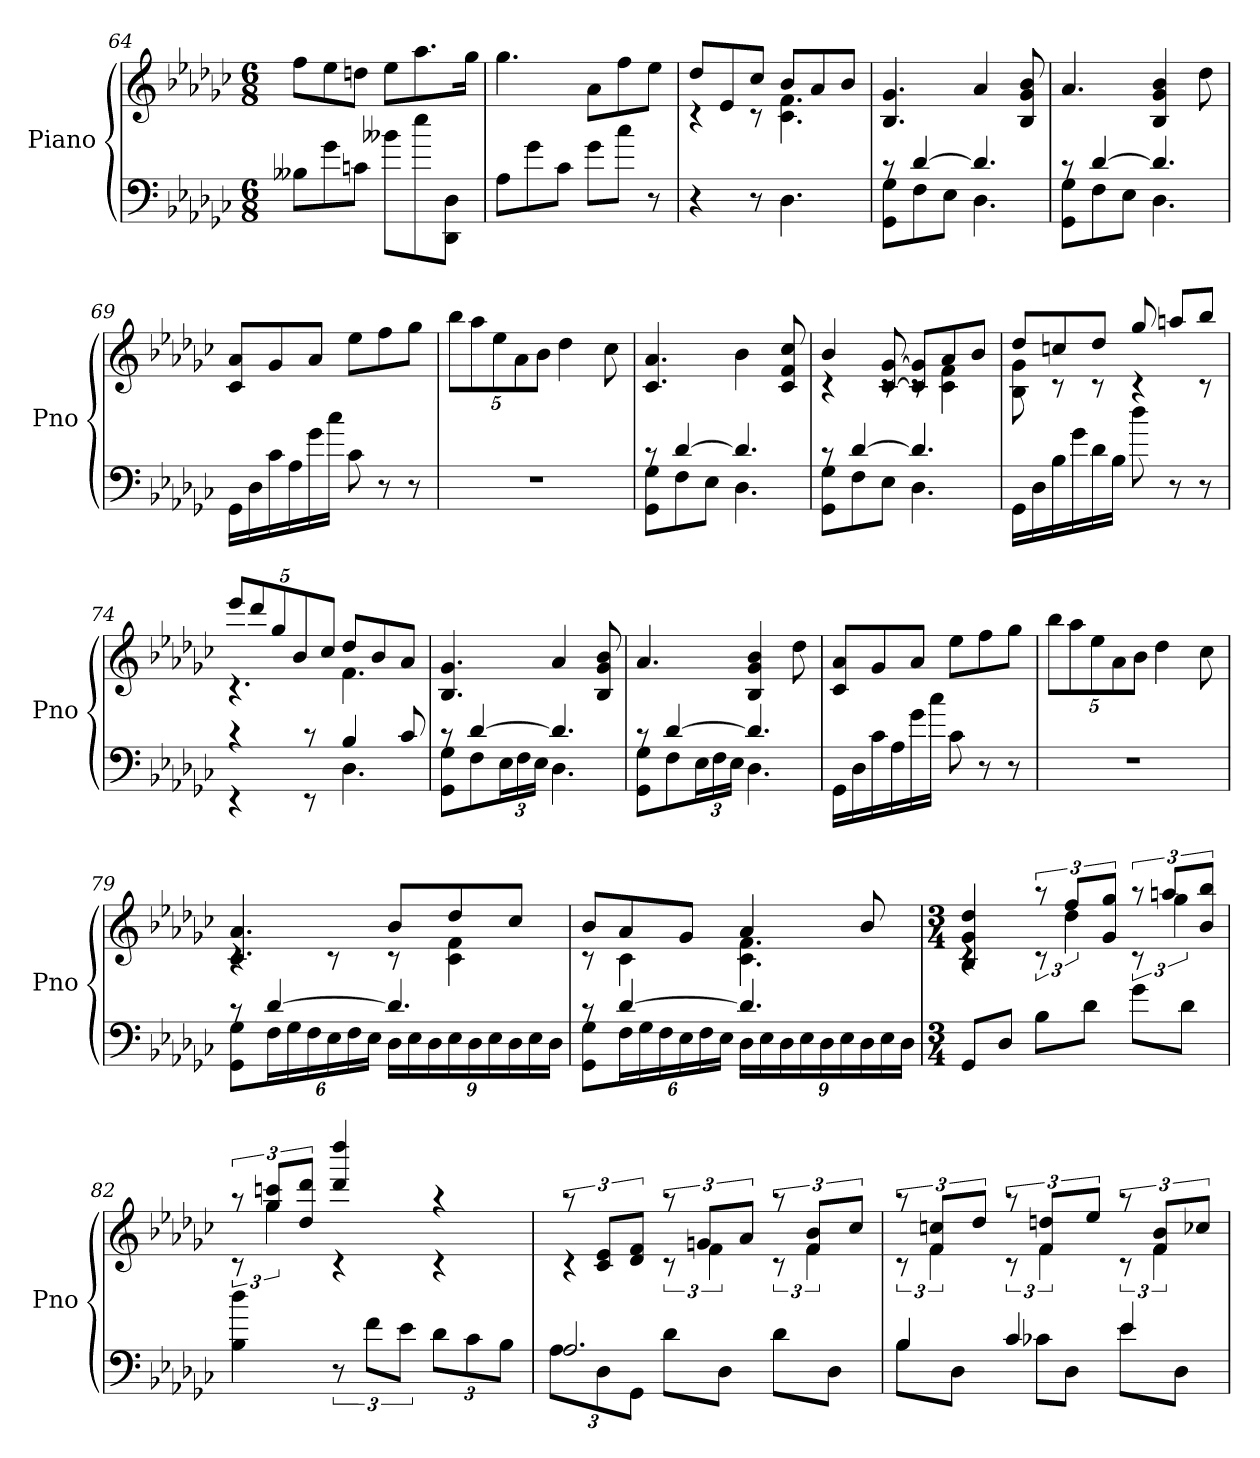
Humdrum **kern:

**kern	**kern
*part1	*part1
*staff2	*staff1
*I"Piano	*
*I'Pno	*
*clefF4	*clefG2
*k[b-e-a-d-g-c-]	*k[b-e-a-d-g-c-]
*e-:	*e-:
*M6/8	*M6/8
=64	=64
8B--XL	8ffL
8g-	8ee-
8cnJ	8ddnJ
8b--XL	8ee-L
8ee-	8.aa-
8DD- 8D-J	.
.	16gg-Jk
=65	=65
8A-L	4.gg-
8g-	.
8c-J	.
8g-L	8a-L
8cc-J	8ff
8r	8ee-J
=66	=66
*	*^
4r	8dd-L	4rc
.	8e-	.
8r	8cc-J	8rc
4.D-	8b-L	4.c- 4.f
.	8a-	.
.	8b-J	.
*	*v	*v
=67	=67
*^	*
8rc	8GG- 8G-L	4.B- 4.g-
[4d-	8F	.
.	8E-J	.
4.d-]	4.D-	4a-
.	.	8B- 8g- 8b-
=68	=68	=68
8rc	8GG- 8G-L	4.a-
[4d-	8F	.
.	8E-J	.
4.d-]	4.D-	4B- 4g- 4b-
.	.	8dd-
*v	*v	*
=69	=69
16GG-LL	8c- 8a-L
16D-	.
16c-	8g-
16A-	.
16g-	8a-J
16cc-JJ	.
8c-	8ee-L
8r	8ff
8r	8gg-J
=70	=70
2.r	40%3bb-L
.	40%3aa-
.	40%3ee-
.	40%3a-
.	40%3b-J
.	4dd-
.	8cc-
=71	=71
*^	*
8rc	8GG- 8G-L	4.c- 4.a-
[4d-	8F	.
.	8E-J	.
4.d-]	4.D-	4b-
.	.	8c- 8f 8cc-
=72	=72	=72
*	*	*^
8rc	8GG- 8G-L	4b-	4rc
[4d-	8F	.	.
.	8E-J	[8c- [8g-	8rc
4.d-]	4.D-	8c-] 8g-]L	8rc
.	.	8a-	4c- 4f
.	.	8b-J	.
*v	*v	*	*
=73	=73	=73
16GG-LL	8dd-L	8B- 8g-
16D-	.	.
16B-	8ccn	8rc
16g-	.	.
16d-	8dd-J	8rc
16B-JJ	.	.
8dd-	8gg-	4rc
8r	8aanL	.
8r	8bb-J	8rc
=74	=74	=74
*^	*	*
4rc	4rEE	40%3eee-L	4.rc
.	.	40%3ddd-	.
.	.	40%3gg-	.
.	.	40%3b-	.
8rc	8rEE	.	.
.	.	40%3cc-J	.
4B-	4.D-	8dd-L	4.f
.	.	8b-	.
8c-	.	8a-J	.
*	*	*v	*v
=75	=75	=75
8rc	8GG- 8G-L	4.B- 4.g-
[4d-	8F	.
.	24E-L	.
.	24F	.
.	24E-JJ	.
4.d-]	4.D-	4a-
.	.	8B- 8g- 8b-
=76	=76	=76
8rc	8GG- 8G-L	4.a-
[4d-	8F	.
.	24E-L	.
.	24F	.
.	24E-JJ	.
4.d-]	4.D-	4B- 4g- 4b-
.	.	8dd-
*v	*v	*
=77	=77
16GG-LL	8c- 8a-L
16D-	.
16c-	8g-
16A-	.
16g-	8a-J
16cc-JJ	.
8c-	8ee-L
8r	8ff
8r	8gg-J
=78	=78
2.r	40%3bb-L
.	40%3aa-
.	40%3ee-
.	40%3a-
.	40%3b-J
.	4dd-
.	8cc-
=79	=79
*^	*^
8rc	8GG- 8G-L	4.c- 4.a-	4rc
[4d-	24FL	.	.
.	24G-	.	.
.	24F	.	.
.	24E-	.	8rc
.	24F	.	.
.	24E-JJ	.	.
4.d-]	24D-LL	8b-L	8rc
.	24E-	.	.
.	24D-	.	.
.	24E-	8dd-	4c- 4f
.	24D-	.	.
.	24E-	.	.
.	24D-	8cc-J	.
.	24E-	.	.
.	24D-JJ	.	.
=80	=80	=80	=80
8rc	8GG- 8G-L	8b-L	8rc
[4d-	24FL	8a-	4c-
.	24G-	.	.
.	24F	.	.
.	24E-	8g-J	.
.	24F	.	.
.	24E-JJ	.	.
4.d-]	24D-LL	4a-	4.c- 4.f
.	24E-	.	.
.	24D-	.	.
.	24E-	.	.
.	24D-	.	.
.	24E-	.	.
.	24D-	8b-	.
.	24E-	.	.
.	24D-JJ	.	.
*v	*v	*	*
=81	=81	=81
*M3/4	*M3/4	*
8GG-L	4B- 4g- 4dd-	4rc
8D-J	.	.
8B-L	12raa	12rc
.	12ffL	6dd-
8d-J	.	.
.	12g- 12gg-J	.
8g-L	12raa	12rc
.	12aanL	6gg-
8d-J	.	.
.	12b- 12bb-J	.
=82	=82	=82
4B- 4dd-	12raa	12rc
.	12gg- 12cccnL	6gg-
.	12dd- 12ddd-J	.
12r	4ddd- 4dddd-	4rc
12fL	.	.
12e-J	.	.
12d-L	4raa	4rc
12c-	.	.
12B-J	.	.
=83	=83	=83
*^	*	*
2.A-	12A-L	12raa	4rc
.	12D-	12c- 12e-L	.
.	12GG-J	12d- 12fJ	.
.	8d-L	12raa	12rc
.	.	12gnL	6f
.	8D-J	.	.
.	.	12a-J	.
.	8d-L	12raa	12rc
.	.	12f 12b-L	6f
.	8D-J	.	.
.	.	12cc-J	.
=84	=84	=84	=84
4B-	8B-L	12raa	12rc
.	.	12f 12ccnL	6f
.	8D-J	.	.
.	.	12dd-J	.
4c-	8c-XL	12raa	12rc
.	.	12f 12ddnL	6f
.	8D-J	.	.
.	.	12ee-J	.
4e-	8e-L	12raa	12rc
.	.	12f 12b-L	6f
.	8D-J	.	.
.	.	12cc-XJ	.
*v	*v	*	*
*	*v	*v
=	=
*-	*-
